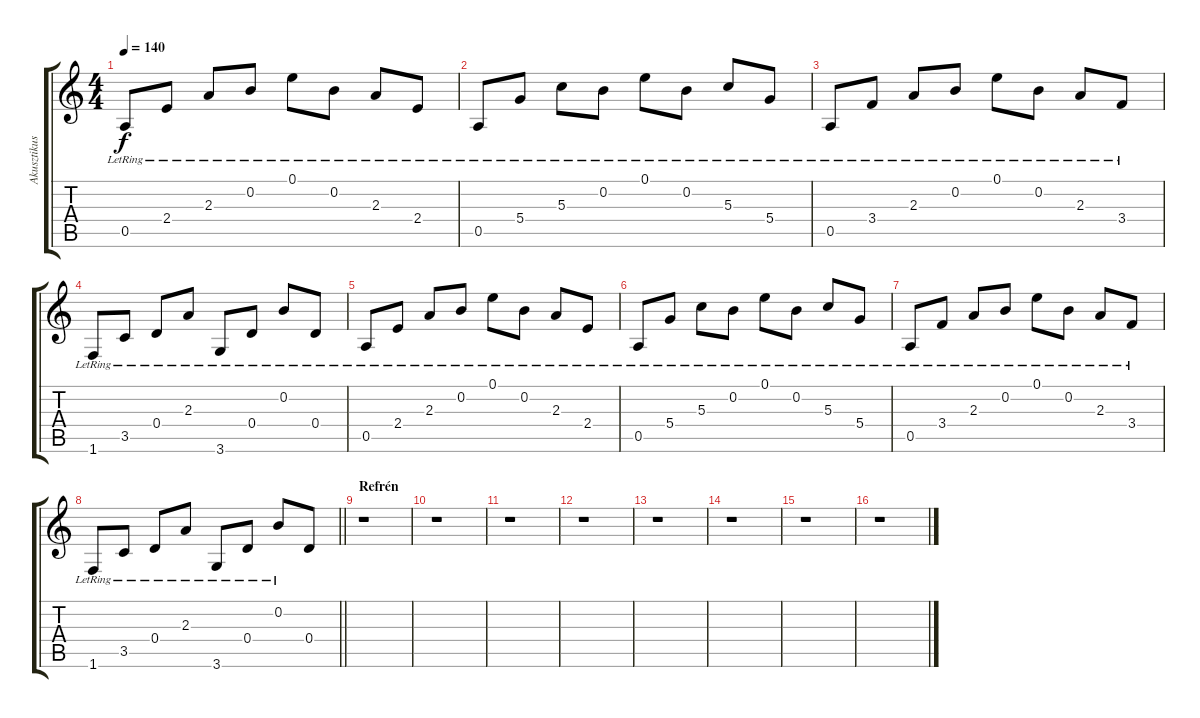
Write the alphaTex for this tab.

\track ("Akusztikus I" "Akusztikus") {instrument acousticguitarnylon}
\staff {score tabs}
\tuning (E4 B3 G3 D3 A2 E2) {hide}
\ts (4 4)
\tempo 140
\clef g2
\ks c
0.5{lr}.8{dy f} 2.4{lr}.8 2.3{lr}.8 0.2{lr}.8 0.1{lr}.8 0.2{lr}.8 2.3{lr}.8 2.4{lr}.8 |
0.5{lr}.8 5.4{lr}.8 5.3{lr}.8 0.2{lr}.8 0.1{lr}.8 0.2{lr}.8 5.3{lr}.8 5.4{lr}.8 |
0.5{lr}.8 3.4{lr}.8 2.3{lr}.8 0.2{lr}.8 0.1{lr}.8 0.2{lr}.8 2.3{lr}.8 3.4{lr}.8 |
1.6{lr}.8 3.5{lr}.8 0.4{lr}.8 2.3{lr}.8 3.6{lr}.8 0.4{lr}.8 0.2{lr}.8 0.4{lr}.8 |
0.5{lr}.8 2.4{lr}.8 2.3{lr}.8 0.2{lr}.8 0.1{lr}.8 0.2{lr}.8 2.3{lr}.8 2.4{lr}.8 |
0.5{lr}.8 5.4{lr}.8 5.3{lr}.8 0.2{lr}.8 0.1{lr}.8 0.2{lr}.8 5.3{lr}.8 5.4{lr}.8 |
0.5{lr}.8 3.4{lr}.8 2.3{lr}.8 0.2{lr}.8 0.1{lr}.8 0.2{lr}.8 2.3{lr}.8 3.4{lr}.8 |
\barLineRight lightlight
1.6{lr}.8 3.5{lr}.8 0.4{lr}.8 2.3{lr}.8 3.6{lr}.8 0.4{lr}.8 0.2{lr}.8 0.4.8 |
\section ("" "Refrén")
r.1 |
r.1 |
r.1 |
r.1 |
r.1 |
r.1 |
r.1 |
r.1
